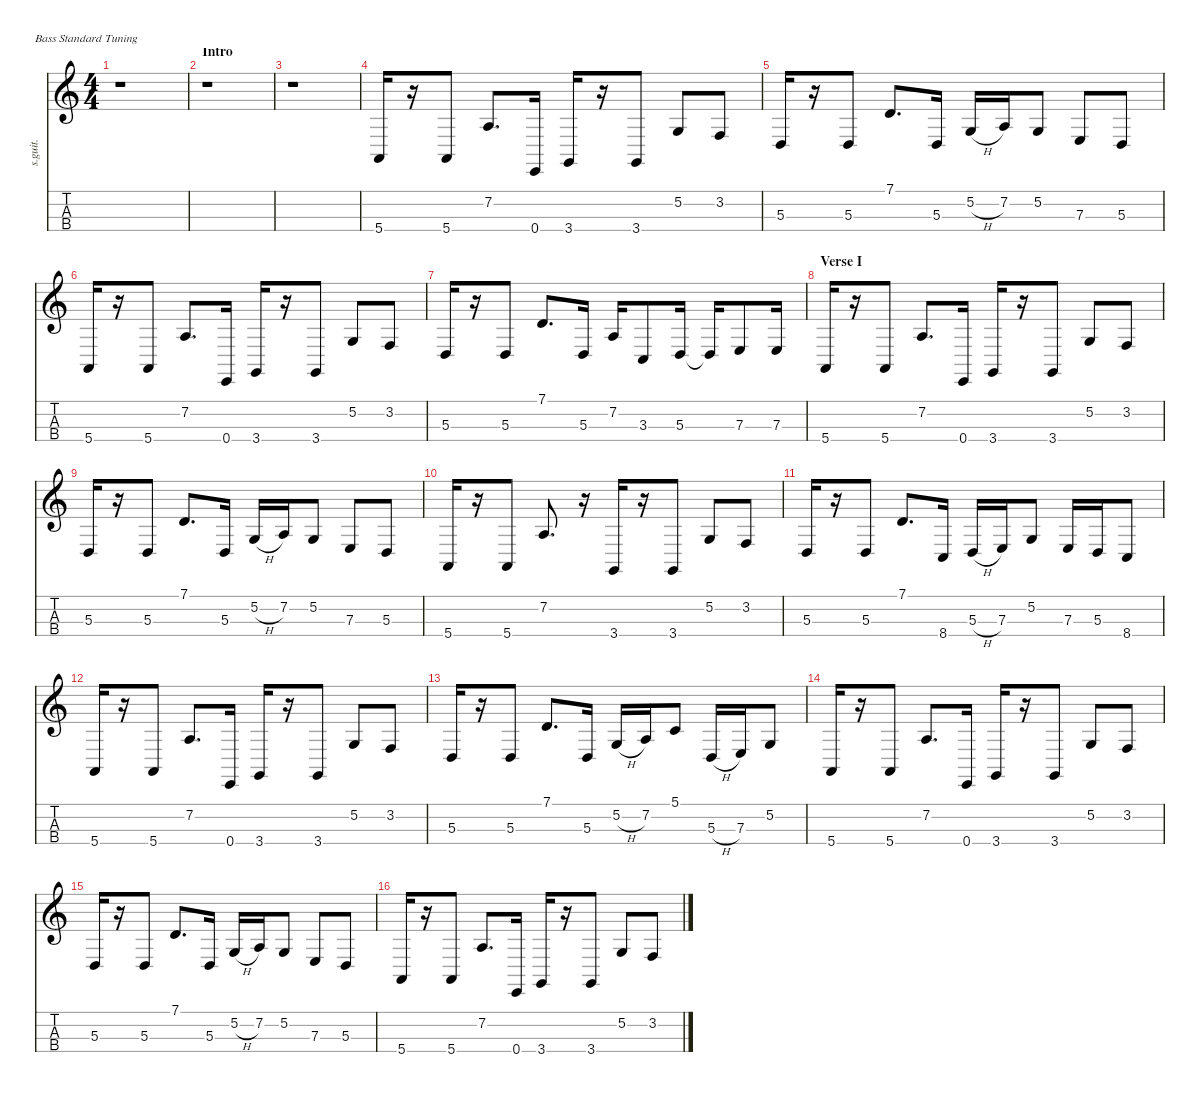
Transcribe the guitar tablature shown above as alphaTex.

\defaultSystemsLayout 4
\hideDynamics
\bracketExtendMode nobrackets
\track ("Flea" "s.guit.") {instrument electricbassfinger}
\staff {score tabs}
\tuning (G2 D2 A1 E1)
\ts (4 4)
\beaming (8 2 2 2 2)
\tempo (96 hide)
\clef g2
\ks c
r.1{dy f instrument electricbassfinger} |
\section ("" "Intro")
r.1 |
r.1 |
5.4.16 r.16 5.4.8 7.2.8{d} 0.4.16 3.4.16 r.16 3.4.8 5.2.8 3.2.8 |
5.3.16 r.16 5.3.8 7.1.8{d} 5.3.16 5.2{h}.16 7.2.16 5.2.8 7.3.8 5.3.8 |
5.4.16 r.16 5.4.8 7.2.8{d} 0.4.16 3.4.16 r.16 3.4.8 5.2.8 3.2.8 |
5.3.16 r.16 5.3.8 7.1.8{d} 5.3.16 7.2.16 3.3.8 5.3.16 5.3{t}.16 7.3.8 7.3.16 |
\section ("" "Verse I")
5.4.16 r.16 5.4.8 7.2.8{d} 0.4.16 3.4.16 r.16 3.4.8 5.2.8 3.2.8 |
5.3.16 r.16 5.3.8 7.1.8{d} 5.3.16 5.2{h}.16 7.2.16 5.2.8 7.3.8 5.3.8 |
5.4.16 r.16 5.4.8 7.2.8{d} r.16 3.4.16 r.16 3.4.8 5.2.8 3.2.8 |
5.3.16 r.16 5.3.8 7.1.8{d} 8.4.16 5.3{h}.16 7.3.16 5.2.8 7.3.16 5.3.16 8.4.8 |
5.4.16 r.16 5.4.8 7.2.8{d} 0.4.16 3.4.16 r.16 3.4.8 5.2.8 3.2.8 |
5.3.16 r.16 5.3.8 7.1.8{d} 5.3.16 5.2{h}.16 7.2.16 5.1.8 5.3{h}.16 7.3.16 5.2.8 |
5.4.16 r.16 5.4.8 7.2.8{d} 0.4.16 3.4.16 r.16 3.4.8 5.2.8 3.2.8 |
5.3.16 r.16 5.3.8 7.1.8{d} 5.3.16 5.2{h}.16 7.2.16 5.2.8 7.3.8 5.3.8 |
5.4.16 r.16 5.4.8 7.2.8{d} 0.4.16 3.4.16 r.16 3.4.8 5.2.8 3.2.8
